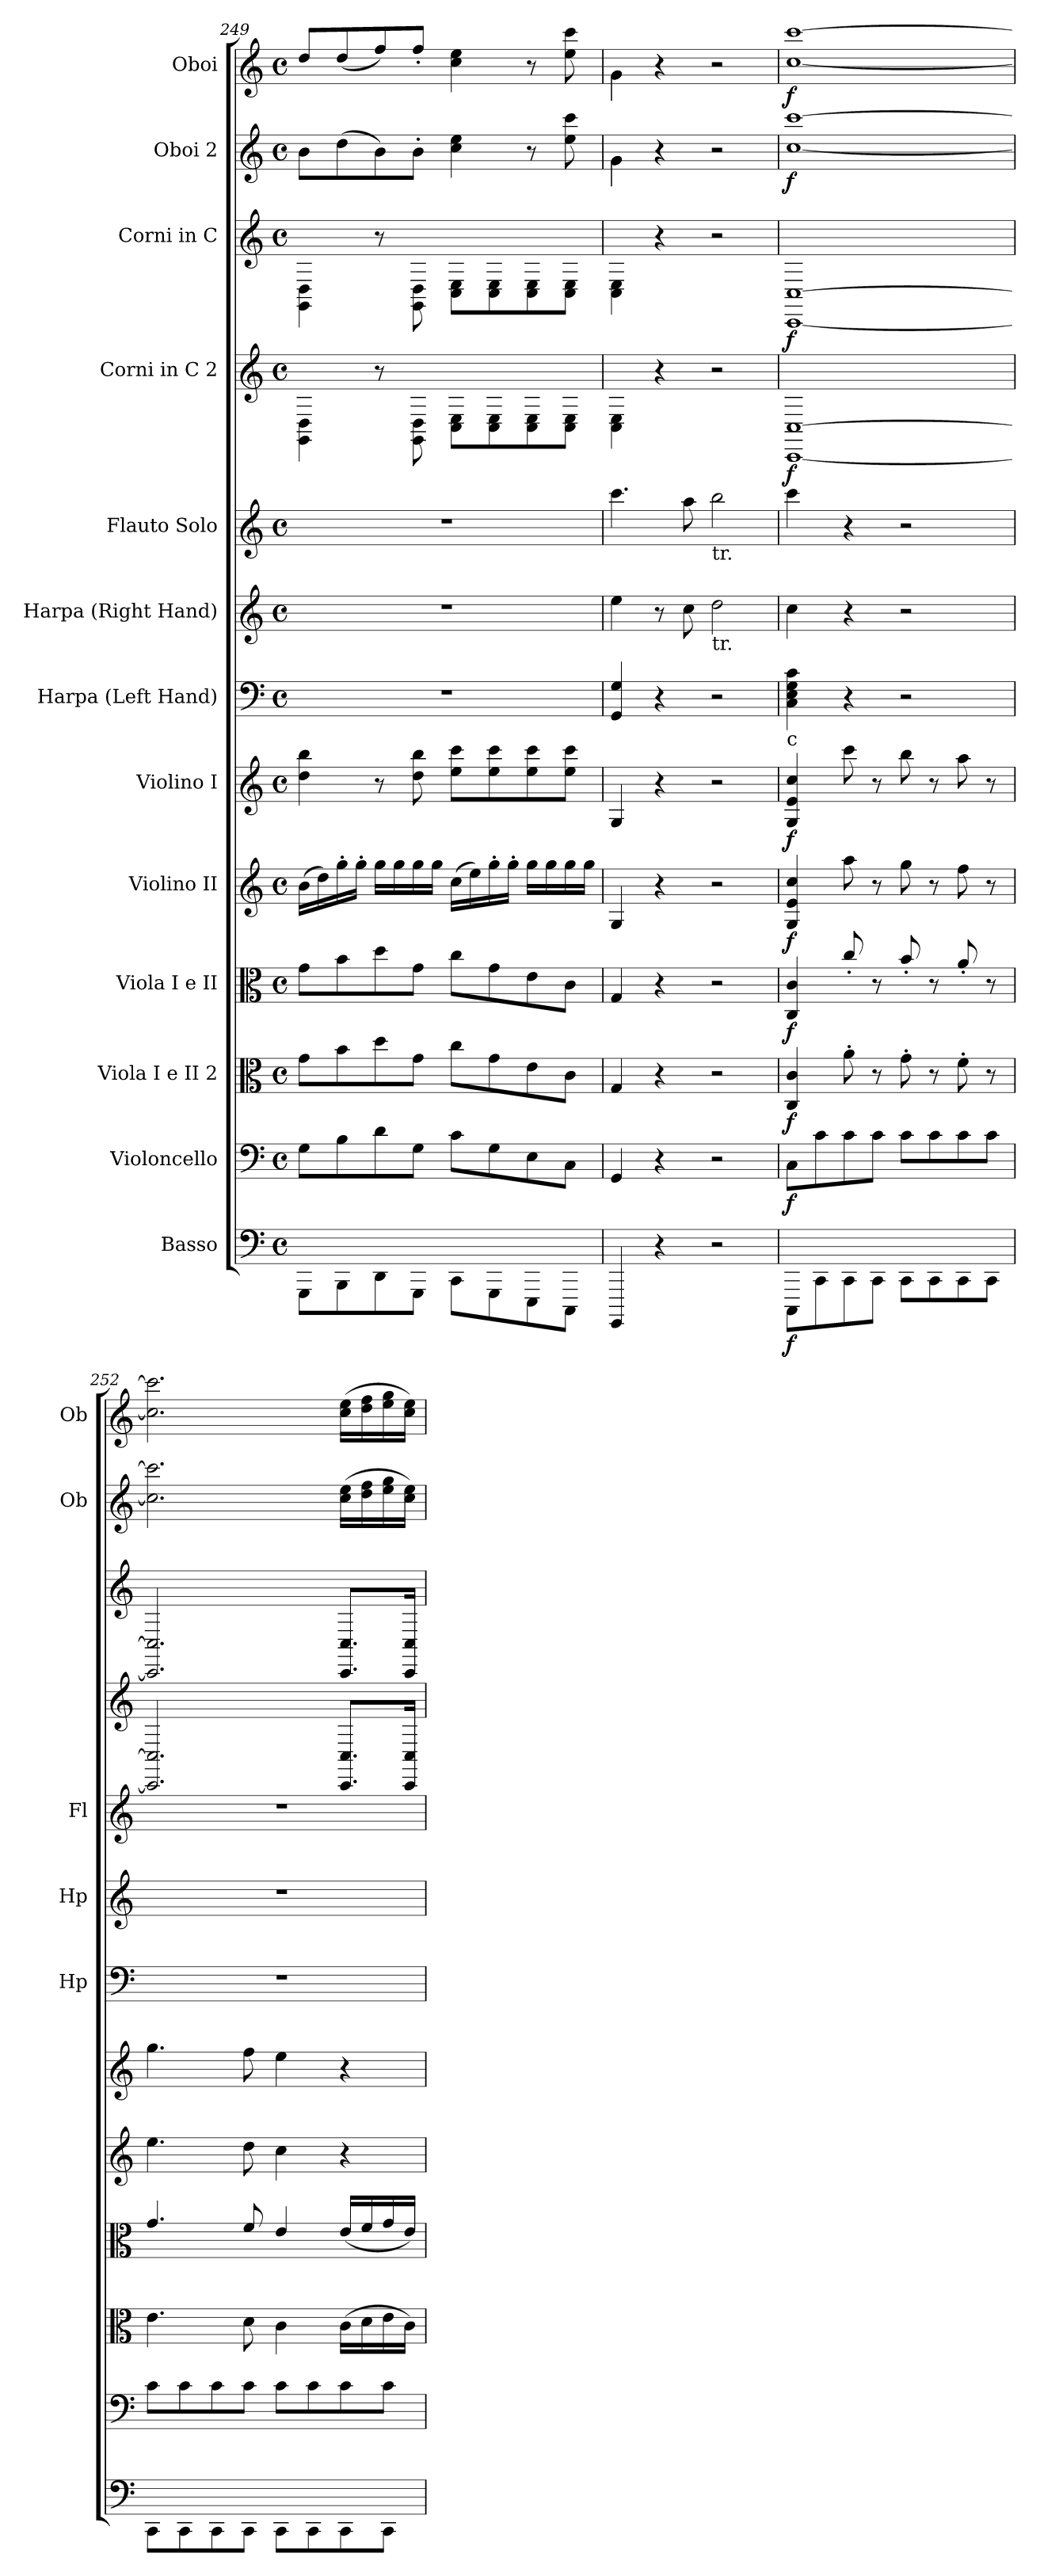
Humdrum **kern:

**kern	**dynam	**kern	**dynam	**kern	**dynam	**kern	**dynam	**kern	**dynam	**kern	**dynam	**kern	**kern	**kern	**kern	**dynam	**kern	**dynam	**kern	**dynam	**kern	**dynam
*part13	*part13	*part12	*part12	*part11	*part11	*part10	*part10	*part9	*part9	*part8	*part8	*part7	*part6	*part5	*part4	*part4	*part3	*part3	*part2	*part2	*part1	*part1
*staff13	*staff13	*staff12	*staff12	*staff11	*staff11	*staff10	*staff10	*staff9	*staff9	*staff8	*staff8	*staff7	*staff6	*staff5	*staff4	*staff4	*staff3	*staff3	*staff2	*staff2	*staff1	*staff1
*I"Basso	*	*I"Violoncello	*	*I"Viola I e II 2	*	*I"Viola I e II	*	*I"Violino II	*	*I"Violino I	*	*I"Harpa (Left Hand)	*I"Harpa (Right Hand)	*I"Flauto Solo	*I"Corni in C 2	*	*I"Corni in C	*	*I"Oboi 2	*	*I"Oboi	*
*	*	*	*	*	*	*	*	*	*	*	*	*I'Hp	*I'Hp	*I'Fl	*	*	*	*	*I'Ob	*	*I'Ob	*
*clefF4	*	*clefF4	*	*clefC3	*	*clefC3	*	*clefG2	*	*clefG2	*	*clefF4	*clefG2	*clefG2	*clefG2	*	*clefG2	*	*clefG2	*	*clefG2	*
*ITrd0c12	*	*	*	*	*	*	*	*	*	*	*	*	*	*	*ITrd0c12	*	*ITrd0c12	*	*	*	*	*
*k[]	*	*k[]	*	*k[]	*	*k[]	*	*k[]	*	*k[]	*	*k[]	*k[]	*k[]	*k[]	*	*k[]	*	*k[]	*	*k[]	*
*C:	*	*C:	*	*C:	*	*C:	*	*C:	*	*C:	*	*C:	*C:	*C:	*C:	*	*C:	*	*C:	*	*C:	*
*M4/4	*	*M4/4	*	*M4/4	*	*M4/4	*	*M4/4	*	*M4/4	*	*M4/4	*M4/4	*M4/4	*M4/4	*	*M4/4	*	*M4/4	*	*M4/4	*
*met(c)	*	*met(c)	*	*met(c)	*	*met(c)	*	*met(c)	*	*met(c)	*	*met(c)	*met(c)	*met(c)	*met(c)	*	*met(c)	*	*met(c)	*	*met(c)	*
=249	=249	=249	=249	=249	=249	=249	=249	=249	=249	=249	=249	=249	=249	=249	=249	=249	=249	=249	=249	=249	=249	=249
8GGG\L	.	8G\L	.	8g\L	.	8g\L	.	(16b\LL	.	4dd\ 4bb\	.	1r	1r	1r	4GG\ 4D\	.	4GG\ 4D\	.	8b\L	.	8dd/L	.
.	.	.	.	.	.	.	.	16dd\)	.	.	.	.	.	.	.	.	.	.	.	.	.	.
8BBB\	.	8B\	.	8b\	.	8b\	.	16gg'\	.	.	.	.	.	.	.	.	.	.	(8dd\	.	(8dd/	.
.	.	.	.	.	.	.	.	16gg'\JJ	.	.	.	.	.	.	.	.	.	.	.	.	.	.
8DD\	.	8d\	.	8dd\	.	8dd\	.	16gg\LL	.	8r	.	.	.	.	8r	.	8r	.	8b\)	.	8ff/)	.
.	.	.	.	.	.	.	.	16gg\	.	.	.	.	.	.	.	.	.	.	.	.	.	.
8GGG\J	.	8G\J	.	8g\J	.	8g\J	.	16gg\	.	8dd\ 8bb\	.	.	.	.	8GG\ 8D\	.	8GG\ 8D\	.	8b'\J	.	8ff'/J	.
.	.	.	.	.	.	.	.	16gg\JJ	.	.	.	.	.	.	.	.	.	.	.	.	.	.
8CC\L	.	8c\L	.	8cc\L	.	8cc\L	.	(16cc\LL	.	8ee\ 8ccc\L	.	.	.	.	8C\ 8E\L	.	8C\ 8E\L	.	4cc\ 4ee\	.	4cc\ 4ee\	.
.	.	.	.	.	.	.	.	16ee\)	.	.	.	.	.	.	.	.	.	.	.	.	.	.
8GGG\	.	8G\	.	8g\	.	8g\	.	16gg'\	.	8ee\ 8ccc\	.	.	.	.	8C\ 8E\	.	8C\ 8E\	.	.	.	.	.
.	.	.	.	.	.	.	.	16gg'\JJ	.	.	.	.	.	.	.	.	.	.	.	.	.	.
8EEE\	.	8E\	.	8e\	.	8e\	.	16gg\LL	.	8ee\ 8ccc\	.	.	.	.	8C\ 8E\	.	8C\ 8E\	.	8r	.	8r	.
.	.	.	.	.	.	.	.	16gg\	.	.	.	.	.	.	.	.	.	.	.	.	.	.
8CCC\J	.	8C\J	.	8c\J	.	8c\J	.	16gg\	.	8ee\ 8ccc\J	.	.	.	.	8C\ 8E\J	.	8C\ 8E\J	.	8ee\ 8ccc\	.	8ee\ 8ccc\	.
.	.	.	.	.	.	.	.	16gg\JJ	.	.	.	.	.	.	.	.	.	.	.	.	.	.
!!LO:PB:g=z
=250	=250	=250	=250	=250	=250	=250	=250	=250	=250	=250	=250	=250	=250	=250	=250	=250	=250	=250	=250	=250	=250	=250
*	*	*	*	*	*	*	*	*	*	*	*	*	*	*	*	*	*	*	*^	*	*^	*
4GGGG/	.	4GG/	.	4G/	.	4G/	.	4G/	.	4G/	.	4GG/ 4G/	4ee\	4.ccc\	4C\ 4E\	.	4C\ 4E\	.	4g\	4g\	.	4g\	4g\	.
4r	.	4r	.	4r	.	4r	.	4r	.	4r	.	4r	8r	.	4r	.	4r	.	4r	2.ryy	.	4r	2.ryy	.
.	.	.	.	.	.	.	.	.	.	.	.	.	8cc\	8aa\	.	.	.	.	.	.	.	.	.	.
!	!	!	!	!	!	!	!	!	!	!	!	!	!	!LO:TX:b:t=tr.	!	!	!	!	!	!	!	!	!	!
!	!	!	!	!	!	!	!	!	!	!	!	!	!LO:TX:b:t=tr.	!	!	!	!	!	!	!	!	!	!	!
2r	.	2r	.	2r	.	2r	.	2r	.	2r	.	2r	2dd\	2bb\	2r	.	2r	.	2r	.	.	2r	.	.
*	*	*	*	*	*	*	*	*	*	*	*	*	*	*	*	*	*	*	*v	*v	*	*	*	*
*	*	*	*	*	*	*	*	*	*	*	*	*	*	*	*	*	*	*	*	*	*v	*v	*
=251	=251	=251	=251	=251	=251	=251	=251	=251	=251	=251	=251	=251	=251	=251	=251	=251	=251	=251	=251	=251	=251	=251
!	!	!	!	!	!	!	!	!	!	!	!	!LO:TX:b:t=c	!	!	!	!	!	!	!	!	!	!
!	!LO:DY:b	!	!LO:DY:b	!	!LO:DY:b	!	!LO:DY:b	!	!LO:DY:b	!	!LO:DY:b	!	!	!	!	!LO:DY:b	!	!LO:DY:b	!	!LO:DY:b	!	!LO:DY:b
8CCC\L	f	8C\L	f	4C/ 4c/	f	4C/ 4c/	f	4G/ 4e/ 4cc/	f	4G/ 4e/ 4cc/	f	4C\ 4E\ 4G\ 4c\	4cc\	4ccc\	[1CC [1C	f	[1CC [1C	f	[1cc [1ccc	f	[1cc [1ccc	f
8CC\	.	8c\	.	.	.	.	.	.	.	.	.	.	.	.	.	.	.	.	.	.	.	.
8CC\	.	8c\	.	8a'\	.	8cc'/	.	8aa\	.	8ccc\	.	4r	4r	4r	.	.	.	.	.	.	.	.
8CC\J	.	8c\J	.	8r	.	8r	.	8r	.	8r	.	.	.	.	.	.	.	.	.	.	.	.
8CC\L	.	8c\L	.	8g'\	.	8b'/	.	8gg\	.	8bb\	.	2r	2r	2r	.	.	.	.	.	.	.	.
8CC\	.	8c\	.	8r	.	8r	.	8r	.	8r	.	.	.	.	.	.	.	.	.	.	.	.
8CC\	.	8c\	.	8f'\	.	8a'/	.	8ff\	.	8aa\	.	.	.	.	.	.	.	.	.	.	.	.
8CC\J	.	8c\J	.	8r	.	8r	.	8r	.	8r	.	.	.	.	.	.	.	.	.	.	.	.
=252	=252	=252	=252	=252	=252	=252	=252	=252	=252	=252	=252	=252	=252	=252	=252	=252	=252	=252	=252	=252	=252	=252
8CC\L	.	8c\L	.	4.e\	.	4.g/	.	4.ee\	.	4.gg\	.	1r	1r	1r	2.CC/] 2.C/]	.	2.CC/] 2.C/]	.	2.cc\] 2.ccc\]	.	2.cc\] 2.ccc\]	.
8CC\	.	8c\	.	.	.	.	.	.	.	.	.	.	.	.	.	.	.	.	.	.	.	.
8CC\	.	8c\	.	.	.	.	.	.	.	.	.	.	.	.	.	.	.	.	.	.	.	.
8CC\J	.	8c\J	.	8d\	.	8f/	.	8dd\	.	8ff\	.	.	.	.	.	.	.	.	.	.	.	.
8CC\L	.	8c\L	.	4c\	.	4e/	.	4cc\	.	4ee\	.	.	.	.	.	.	.	.	.	.	.	.
8CC\	.	8c\	.	.	.	.	.	.	.	.	.	.	.	.	.	.	.	.	.	.	.	.
8CC\	.	8c\	.	(16c\LL	.	(16e/LL	.	4r	.	4r	.	.	.	.	8.CC/ 8.C/L	.	8.CC/ 8.C/L	.	(16cc\ 16ee\LL	.	(16cc\ 16ee\LL	.
.	.	.	.	16d\	.	16f/	.	.	.	.	.	.	.	.	.	.	.	.	16dd\ 16ff\	.	16dd\ 16ff\	.
8CC\J	.	8c\J	.	16e\	.	16g/	.	.	.	.	.	.	.	.	.	.	.	.	16ee\ 16gg\	.	16ee\ 16gg\	.
.	.	.	.	16c\JJ)	.	16e/JJ)	.	.	.	.	.	.	.	.	16CC/ 16C/Jk	.	16CC/ 16C/Jk	.	16cc\ 16ee\JJ)	.	16cc\ 16ee\JJ)	.
=	=	=	=	=	=	=	=	=	=	=	=	=	=	=	=	=	=	=	=	=	=	=
*-	*-	*-	*-	*-	*-	*-	*-	*-	*-	*-	*-	*-	*-	*-	*-	*-	*-	*-	*-	*-	*-	*-
